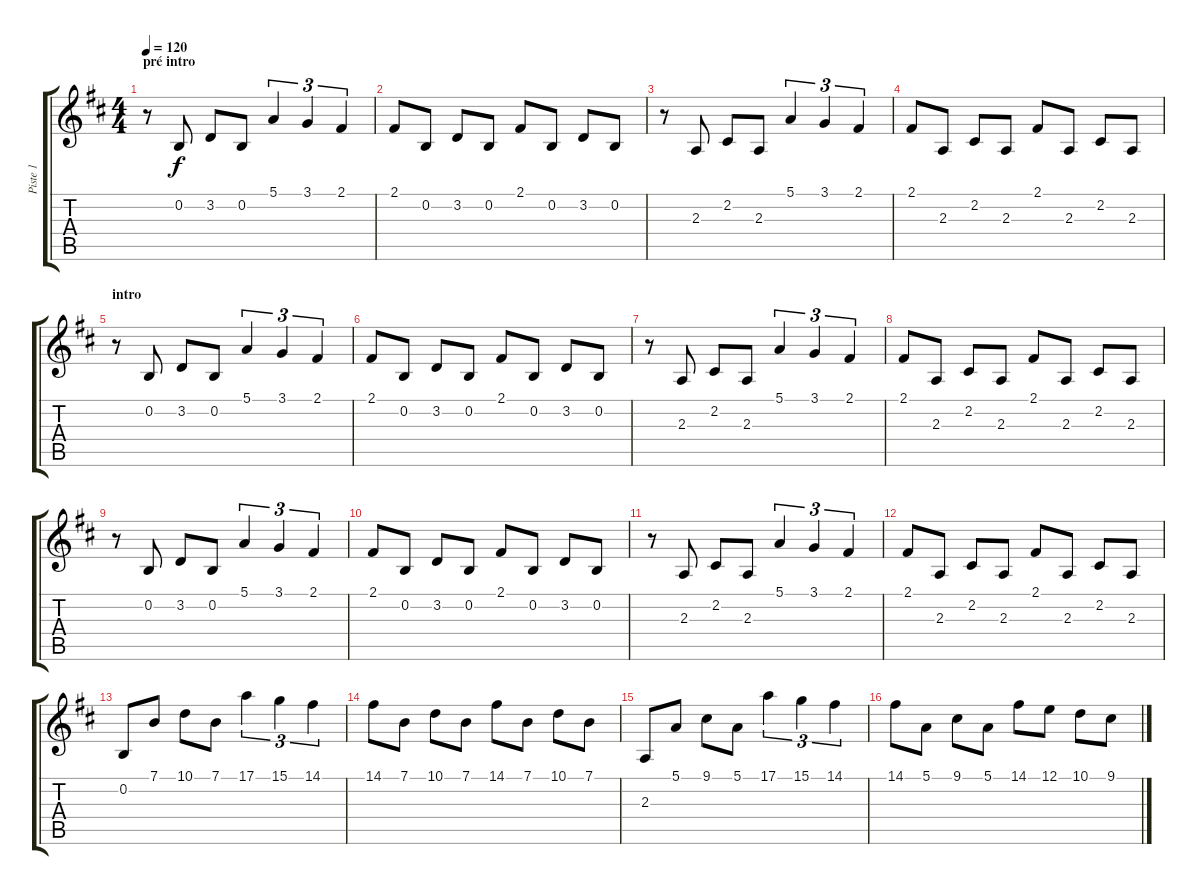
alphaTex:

\track ("Piste 1" "Piste 1") {instrument acousticgrandpiano}
\staff {score tabs}
\tuning (E4 B3 G3 D3 A2 E2) {hide}
\ts (4 4)
\section ("" "pré intro")
\tempo 120
\clef g2
\ks d
r.8{dy f instrument acousticgrandpiano} 0.2.8 3.2.8 0.2.8 5.1.4{tu (3 2)} 3.1.4{tu (3 2)} 2.1.4{tu (3 2)} |
2.1.8 0.2.8 3.2.8 0.2.8 2.1.8 0.2.8 3.2.8 0.2.8 |
r.8 2.3.8 2.2.8 2.3.8 5.1.4{tu (3 2)} 3.1.4{tu (3 2)} 2.1.4{tu (3 2)} |
2.1.8 2.3.8 2.2.8 2.3.8 2.1.8 2.3.8 2.2.8 2.3.8 |
\section ("" "intro")
r.8 0.2.8 3.2.8 0.2.8 5.1.4{tu (3 2)} 3.1.4{tu (3 2)} 2.1.4{tu (3 2)} |
2.1.8 0.2.8 3.2.8 0.2.8 2.1.8 0.2.8 3.2.8 0.2.8 |
r.8 2.3.8 2.2.8 2.3.8 5.1.4{tu (3 2)} 3.1.4{tu (3 2)} 2.1.4{tu (3 2)} |
2.1.8 2.3.8 2.2.8 2.3.8 2.1.8 2.3.8 2.2.8 2.3.8 |
r.8 0.2.8 3.2.8 0.2.8 5.1.4{tu (3 2)} 3.1.4{tu (3 2)} 2.1.4{tu (3 2)} |
2.1.8 0.2.8 3.2.8 0.2.8 2.1.8 0.2.8 3.2.8 0.2.8 |
r.8 2.3.8 2.2.8 2.3.8 5.1.4{tu (3 2)} 3.1.4{tu (3 2)} 2.1.4{tu (3 2)} |
2.1.8 2.3.8 2.2.8 2.3.8 2.1.8 2.3.8 2.2.8 2.3.8 |
0.2.8 7.1.8 10.1.8 7.1.8 17.1.4{tu (3 2)} 15.1.4{tu (3 2)} 14.1.4{tu (3 2)} |
14.1.8 7.1.8 10.1.8 7.1.8 14.1.8 7.1.8 10.1.8 7.1.8 |
2.3.8 5.1.8 9.1.8 5.1.8 17.1.4{tu (3 2)} 15.1.4{tu (3 2)} 14.1.4{tu (3 2)} |
14.1.8 5.1.8 9.1.8 5.1.8 14.1.8 12.1.8 10.1.8 9.1.8
